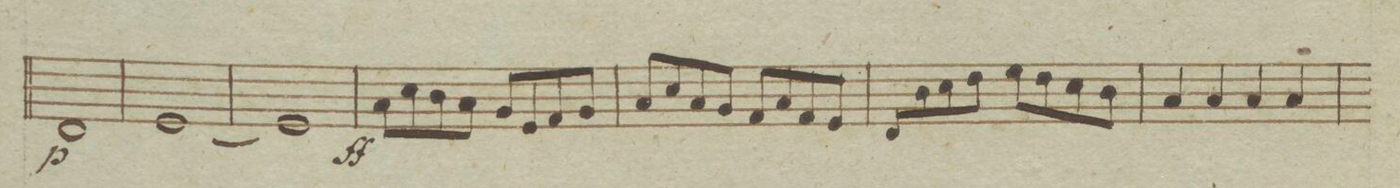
**kern	**dynam
*I"Viola	*
*clefC3	*
*k[b-e-]	*
*met(c|)	*
*M2/2	*
1E-	p
=12	=12
[1F	.
=13	=13
1F]	.
=14	=14
8B-\L	ff
8d\	.
8c\	.
8B-\J	.
8A/L	.
8F/	.
8G/	.
8A/J	.
=15	=15
8B-/L	.
8d/	.
8B-/	.
8A/J	.
8G/L	.
8B-/	.
8G/	.
8F/J	.
=16	=16
8E-/L	.
8c\	.
8d\	.
8e-\J	.
8f\L	.
8e-\	.
8d\	.
8c\J	.
=17	=17
4B-/	.
4B-/	.
4B-/	.
4B-/	.
=18	=18
*-	*-
